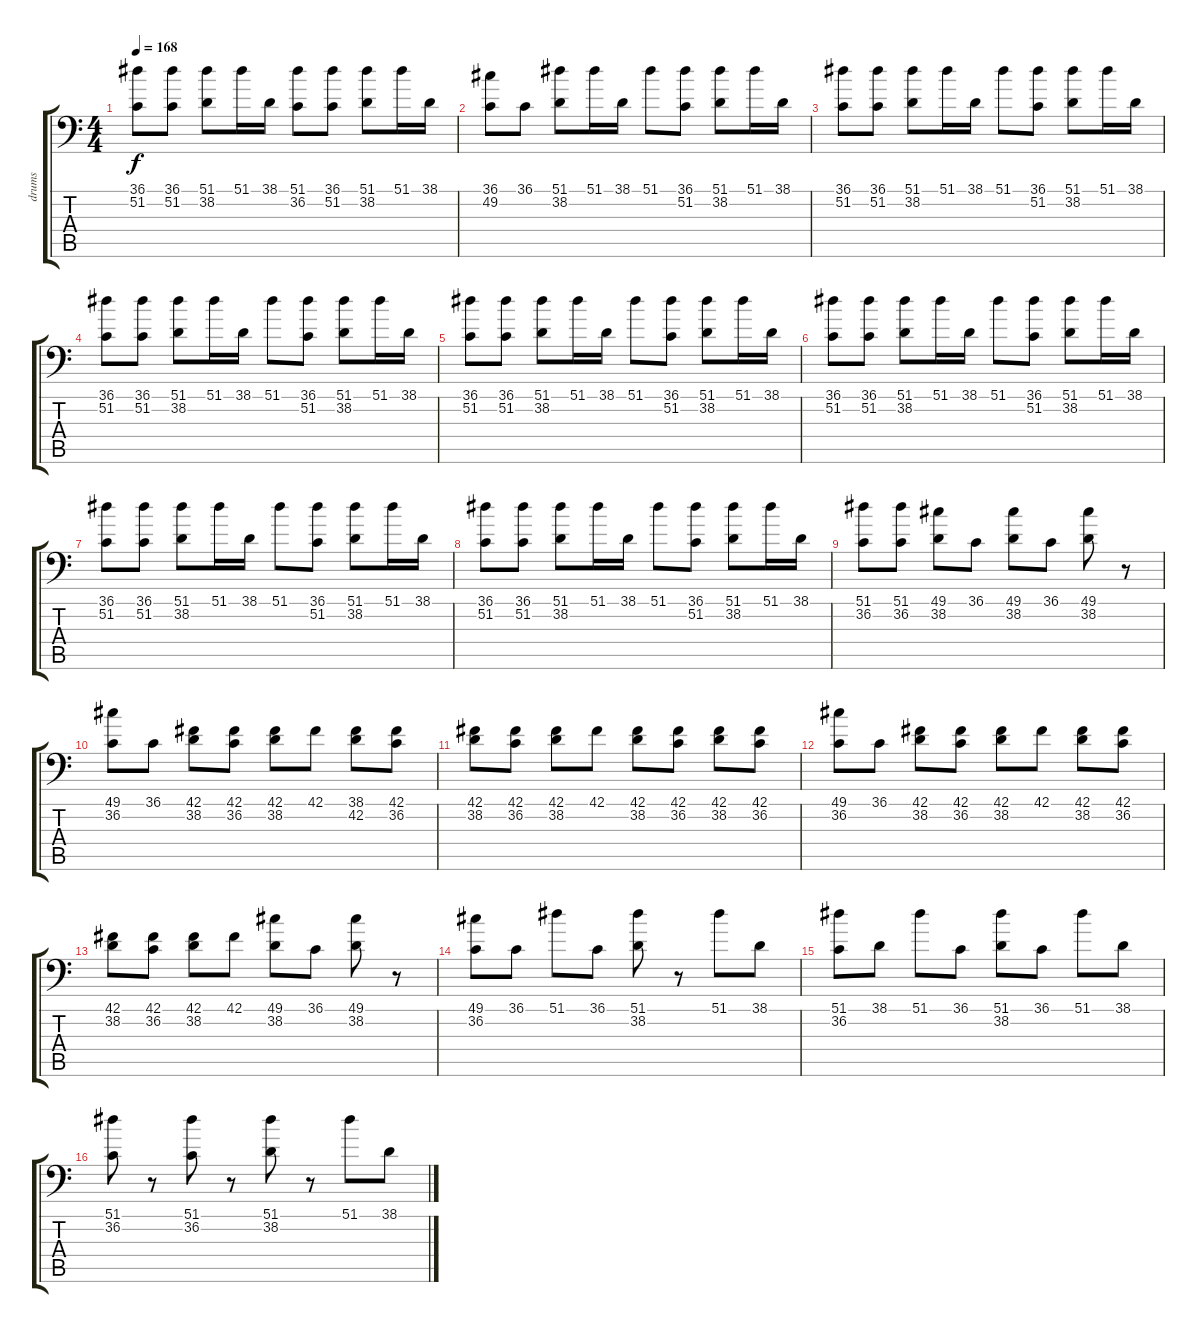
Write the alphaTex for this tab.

\track ("drums" "drums") {instrument acousticgrandpiano}
\staff {score tabs}
\tuning (C-1 C-1 C-1 C-1 C-1 C-1) {hide}
\ts (4 4)
\tempo 168
\clef f4
\ks c
(36.1 51.2).8{dy f} (36.1 51.2).8 (51.1 38.2).8 51.1.16 38.1.16 (51.1 36.2).8 (36.1 51.2).8 (51.1 38.2).8 51.1.16 38.1.16 |
(36.1 49.2).8 36.1.8 (51.1 38.2).8 51.1.16 38.1.16 51.1.8 (36.1 51.2).8 (51.1 38.2).8 51.1.16 38.1.16 |
(36.1 51.2).8 (36.1 51.2).8 (51.1 38.2).8 51.1.16 38.1.16 51.1.8 (36.1 51.2).8 (51.1 38.2).8 51.1.16 38.1.16 |
(36.1 51.2).8 (36.1 51.2).8 (51.1 38.2).8 51.1.16 38.1.16 51.1.8 (36.1 51.2).8 (51.1 38.2).8 51.1.16 38.1.16 |
(36.1 51.2).8 (36.1 51.2).8 (51.1 38.2).8 51.1.16 38.1.16 51.1.8 (36.1 51.2).8 (51.1 38.2).8 51.1.16 38.1.16 |
(36.1 51.2).8 (36.1 51.2).8 (51.1 38.2).8 51.1.16 38.1.16 51.1.8 (36.1 51.2).8 (51.1 38.2).8 51.1.16 38.1.16 |
(36.1 51.2).8 (36.1 51.2).8 (51.1 38.2).8 51.1.16 38.1.16 51.1.8 (36.1 51.2).8 (51.1 38.2).8 51.1.16 38.1.16 |
(36.1 51.2).8 (36.1 51.2).8 (51.1 38.2).8 51.1.16 38.1.16 51.1.8 (36.1 51.2).8 (51.1 38.2).8 51.1.16 38.1.16 |
(51.1 36.2).8 (51.1 36.2).8 (49.1 38.2).8 36.1.8 (49.1 38.2).8 36.1.8 (49.1 38.2).8 r.8 |
(49.1 36.2).8 36.1.8 (42.1 38.2).8 (42.1 36.2).8 (42.1 38.2).8 42.1.8 (38.1 42.2).8 (42.1 36.2).8 |
(42.1 38.2).8 (42.1 36.2).8 (42.1 38.2).8 42.1.8 (42.1 38.2).8 (42.1 36.2).8 (42.1 38.2).8 (42.1 36.2).8 |
(49.1 36.2).8 36.1.8 (42.1 38.2).8 (42.1 36.2).8 (42.1 38.2).8 42.1.8 (42.1 38.2).8 (42.1 36.2).8 |
(42.1 38.2).8 (42.1 36.2).8 (42.1 38.2).8 42.1.8 (49.1 38.2).8 36.1.8 (49.1 38.2).8 r.8 |
(49.1 36.2).8 36.1.8 51.1.8 36.1.8 (51.1 38.2).8 r.8 51.1.8 38.1.8 |
(51.1 36.2).8 38.1.8 51.1.8 36.1.8 (51.1 38.2).8 36.1.8 51.1.8 38.1.8 |
(51.1 36.2).8 r.8 (51.1 36.2).8 r.8 (51.1 38.2).8 r.8 51.1.8 38.1.8
